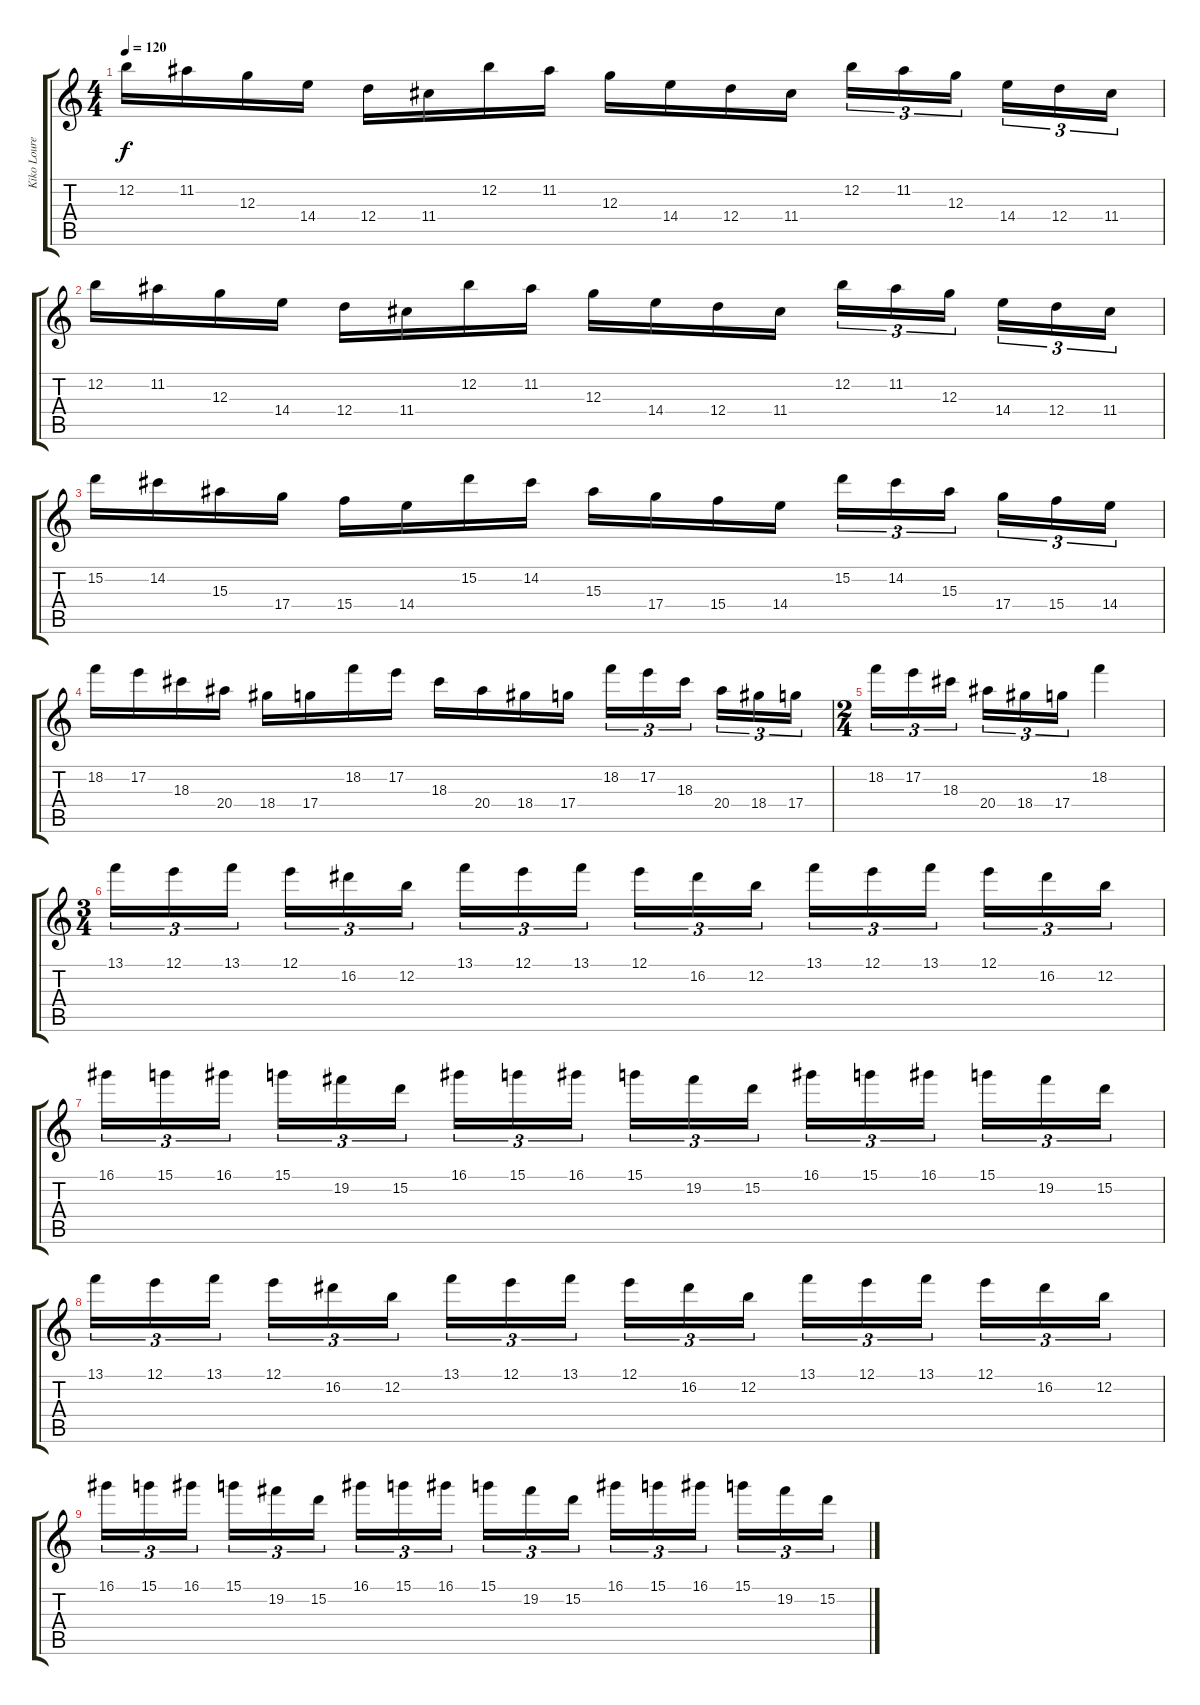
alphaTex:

\track ("Kiko Loureiro" "Kiko Loure") {instrument distortionguitar}
\staff {score tabs}
\tuning (E4 B3 G3 D3 A2 E2) {hide}
\ts (4 4)
\tempo 120
\clef g2
\ks c
12.2.16{dy f instrument distortionguitar} 11.2.16 12.3.16 14.4.16 12.4.16 11.4.16 12.2.16 11.2.16 12.3.16 14.4.16 12.4.16 11.4.16 12.2.16{tu (3 2)} 11.2.16{tu (3 2)} 12.3.16{tu (3 2)} 14.4.16{tu (3 2)} 12.4.16{tu (3 2)} 11.4.16{tu (3 2)} |
12.2.16 11.2.16 12.3.16 14.4.16 12.4.16 11.4.16 12.2.16 11.2.16 12.3.16 14.4.16 12.4.16 11.4.16 12.2.16{tu (3 2)} 11.2.16{tu (3 2)} 12.3.16{tu (3 2)} 14.4.16{tu (3 2)} 12.4.16{tu (3 2)} 11.4.16{tu (3 2)} |
15.2.16 14.2.16 15.3.16 17.4.16 15.4.16 14.4.16 15.2.16 14.2.16 15.3.16 17.4.16 15.4.16 14.4.16 15.2.16{tu (3 2)} 14.2.16{tu (3 2)} 15.3.16{tu (3 2)} 17.4.16{tu (3 2)} 15.4.16{tu (3 2)} 14.4.16{tu (3 2)} |
18.2.16 17.2.16 18.3.16 20.4.16 18.4.16 17.4.16 18.2.16 17.2.16 18.3.16 20.4.16 18.4.16 17.4.16 18.2.16{tu (3 2)} 17.2.16{tu (3 2)} 18.3.16{tu (3 2)} 20.4.16{tu (3 2)} 18.4.16{tu (3 2)} 17.4.16{tu (3 2)} |
\ts (2 4)
18.2.16{tu (3 2)} 17.2.16{tu (3 2)} 18.3.16{tu (3 2)} 20.4.16{tu (3 2)} 18.4.16{tu (3 2)} 17.4.16{tu (3 2)} 18.2.4 |
\ts (3 4)
13.1.16{tu (3 2)} 12.1.16{tu (3 2)} 13.1.16{tu (3 2)} 12.1.16{tu (3 2)} 16.2.16{tu (3 2)} 12.2.16{tu (3 2)} 13.1.16{tu (3 2)} 12.1.16{tu (3 2)} 13.1.16{tu (3 2)} 12.1.16{tu (3 2)} 16.2.16{tu (3 2)} 12.2.16{tu (3 2)} 13.1.16{tu (3 2)} 12.1.16{tu (3 2)} 13.1.16{tu (3 2)} 12.1.16{tu (3 2)} 16.2.16{tu (3 2)} 12.2.16{tu (3 2)} |
16.1.16{tu (3 2)} 15.1.16{tu (3 2)} 16.1.16{tu (3 2)} 15.1.16{tu (3 2)} 19.2.16{tu (3 2)} 15.2.16{tu (3 2)} 16.1.16{tu (3 2)} 15.1.16{tu (3 2)} 16.1.16{tu (3 2)} 15.1.16{tu (3 2)} 19.2.16{tu (3 2)} 15.2.16{tu (3 2)} 16.1.16{tu (3 2)} 15.1.16{tu (3 2)} 16.1.16{tu (3 2)} 15.1.16{tu (3 2)} 19.2.16{tu (3 2)} 15.2.16{tu (3 2)} |
13.1.16{tu (3 2)} 12.1.16{tu (3 2)} 13.1.16{tu (3 2)} 12.1.16{tu (3 2)} 16.2.16{tu (3 2)} 12.2.16{tu (3 2)} 13.1.16{tu (3 2)} 12.1.16{tu (3 2)} 13.1.16{tu (3 2)} 12.1.16{tu (3 2)} 16.2.16{tu (3 2)} 12.2.16{tu (3 2)} 13.1.16{tu (3 2)} 12.1.16{tu (3 2)} 13.1.16{tu (3 2)} 12.1.16{tu (3 2)} 16.2.16{tu (3 2)} 12.2.16{tu (3 2)} |
16.1.16{tu (3 2)} 15.1.16{tu (3 2)} 16.1.16{tu (3 2)} 15.1.16{tu (3 2)} 19.2.16{tu (3 2)} 15.2.16{tu (3 2)} 16.1.16{tu (3 2)} 15.1.16{tu (3 2)} 16.1.16{tu (3 2)} 15.1.16{tu (3 2)} 19.2.16{tu (3 2)} 15.2.16{tu (3 2)} 16.1.16{tu (3 2)} 15.1.16{tu (3 2)} 16.1.16{tu (3 2)} 15.1.16{tu (3 2)} 19.2.16{tu (3 2)} 15.2.16{tu (3 2)}
